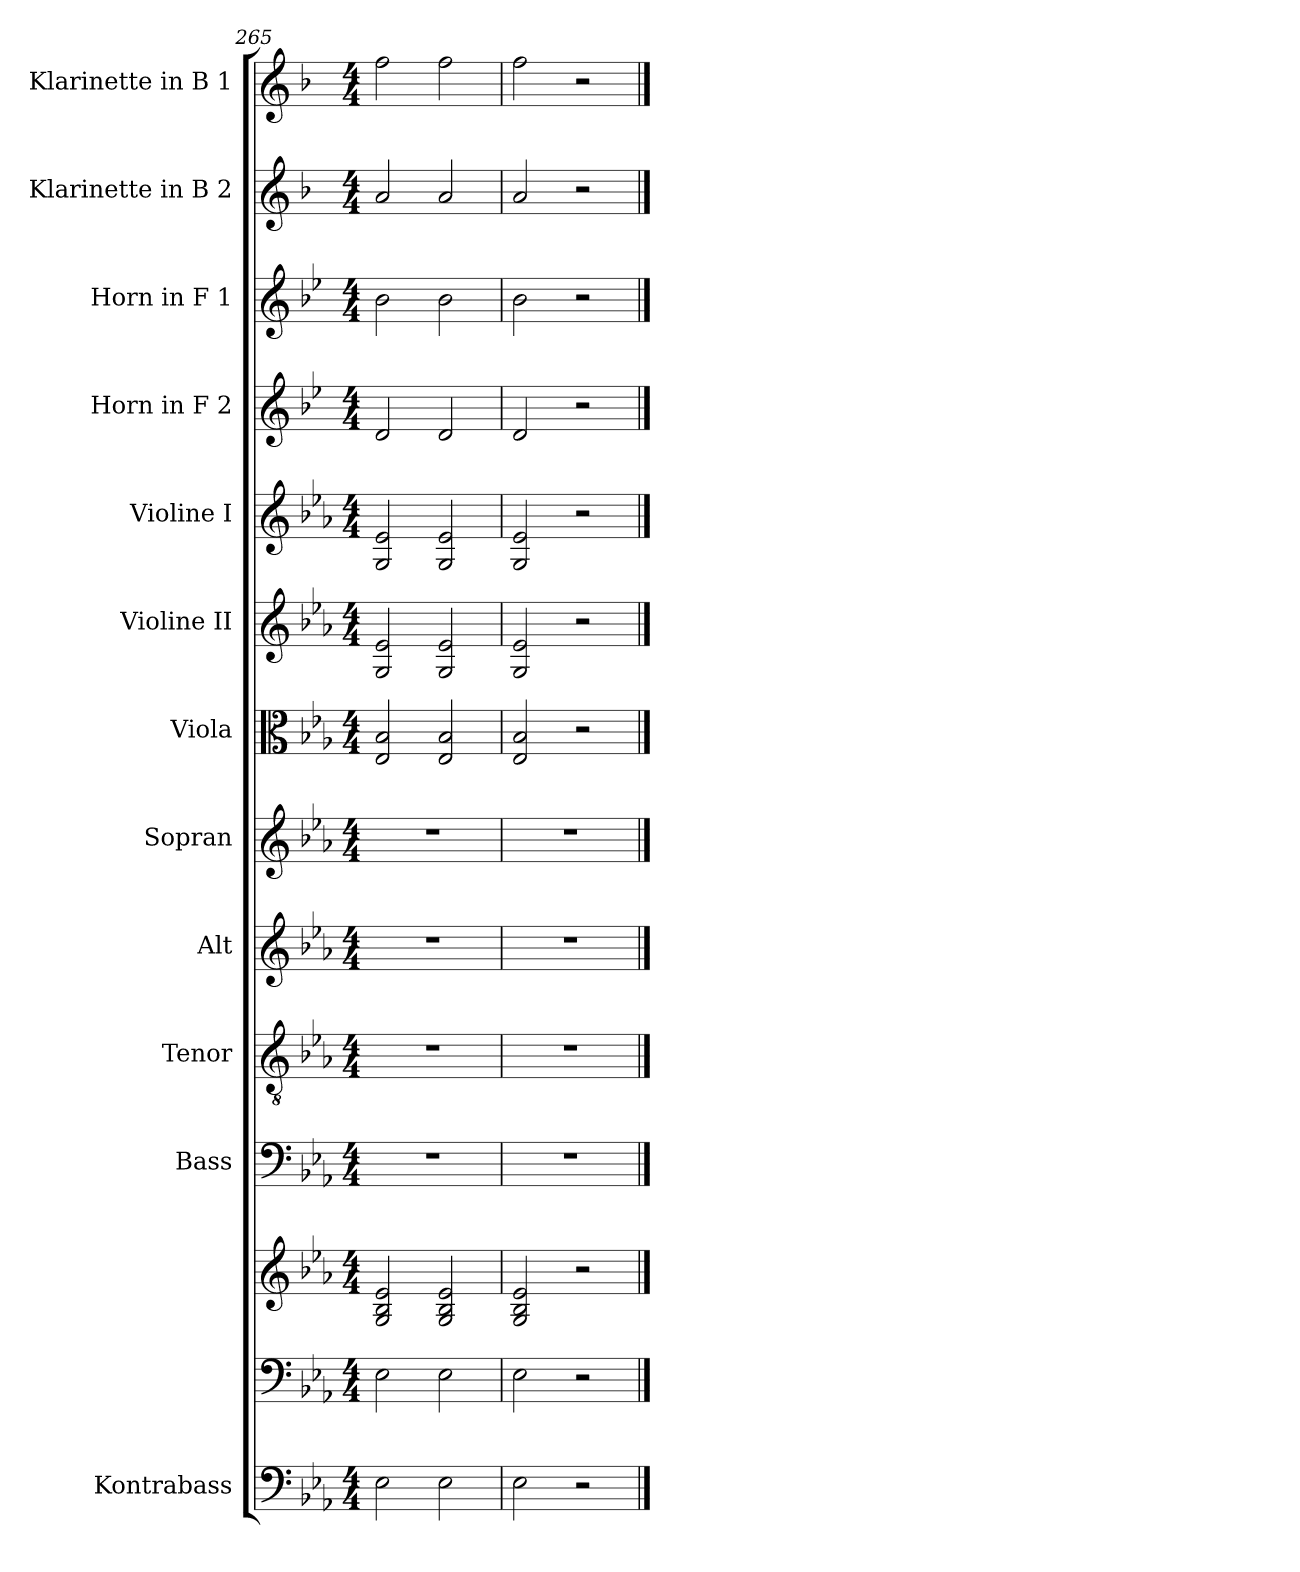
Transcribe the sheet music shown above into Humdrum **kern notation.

**kern	**kern	**kern	**kern	**kern	**kern	**kern	**kern	**kern	**kern	**kern	**kern	**kern	**kern
*part13	*part12	*part12	*part11	*part10	*part9	*part8	*part7	*part6	*part5	*part4	*part3	*part2	*part1
*staff14	*staff13	*staff12	*staff11	*staff10	*staff9	*staff8	*staff7	*staff6	*staff5	*staff4	*staff3	*staff2	*staff1
*I"Kontrabass	*	*	*I"Bass	*I"Tenor	*I"Alt	*I"Sopran	*I"Viola	*I"Violine II	*I"Violine I	*I"Horn in F 2	*I"Horn in F 1	*I"Klarinette in B 2	*I"Klarinette in B 1
*I'Kb.	*	*	*I'B	*I'T	*I'A	*I'S	*I'Vla.	*I'Vl. II	*I'Vl. I	*I'Hrn. 2	*I'Hrn. 1	*	*
*clefF4	*clefF4	*clefG2	*clefF4	*clefGv2	*clefG2	*clefG2	*clefC3	*clefG2	*clefG2	*clefG2	*clefG2	*clefG2	*clefG2
*ITrd7c12	*	*	*	*	*	*	*	*	*	*ITrd4c7	*ITrd4c7	*ITrd1c2	*ITrd1c2
*k[b-e-a-]	*k[b-e-a-]	*k[b-e-a-]	*k[b-e-a-]	*k[b-e-a-]	*k[b-e-a-]	*k[b-e-a-]	*k[b-e-a-]	*k[b-e-a-]	*k[b-e-a-]	*k[b-e-a-]	*k[b-e-a-]	*k[b-e-a-]	*k[b-e-a-]
*E-:	*E-:	*E-:	*E-:	*E-:	*E-:	*E-:	*E-:	*E-:	*E-:	*E-:	*E-:	*E-:	*E-:
*M4/4	*M4/4	*M4/4	*M4/4	*M4/4	*M4/4	*M4/4	*M4/4	*M4/4	*M4/4	*M4/4	*M4/4	*M4/4	*M4/4
=265	=265	=265	=265	=265	=265	=265	=265	=265	=265	=265	=265	=265	=265
2EE-\	2E-\	2G/ 2B-/ 2e-/	1r	1r	1r	1r	2E-/ 2B-/	2G/ 2e-/	2G/ 2e-/	2G/	2e-\	2g/	2ee-\
2EE-\	2E-\	2G/ 2B-/ 2e-/	.	.	.	.	2E-/ 2B-/	2G/ 2e-/	2G/ 2e-/	2G/	2e-\	2g/	2ee-\
=266	=266	=266	=266	=266	=266	=266	=266	=266	=266	=266	=266	=266	=266
2EE-\	2E-\	2G/ 2B-/ 2e-/	1r	1r	1r	1r	2E-/ 2B-/	2G/ 2e-/	2G/ 2e-/	2G/	2e-\	2g/	2ee-\
2r	2r	2r	.	.	.	.	2r	2r	2r	2r	2r	2r	2r
==	==	==	==	==	==	==	==	==	==	==	==	==	==
*-	*-	*-	*-	*-	*-	*-	*-	*-	*-	*-	*-	*-	*-
